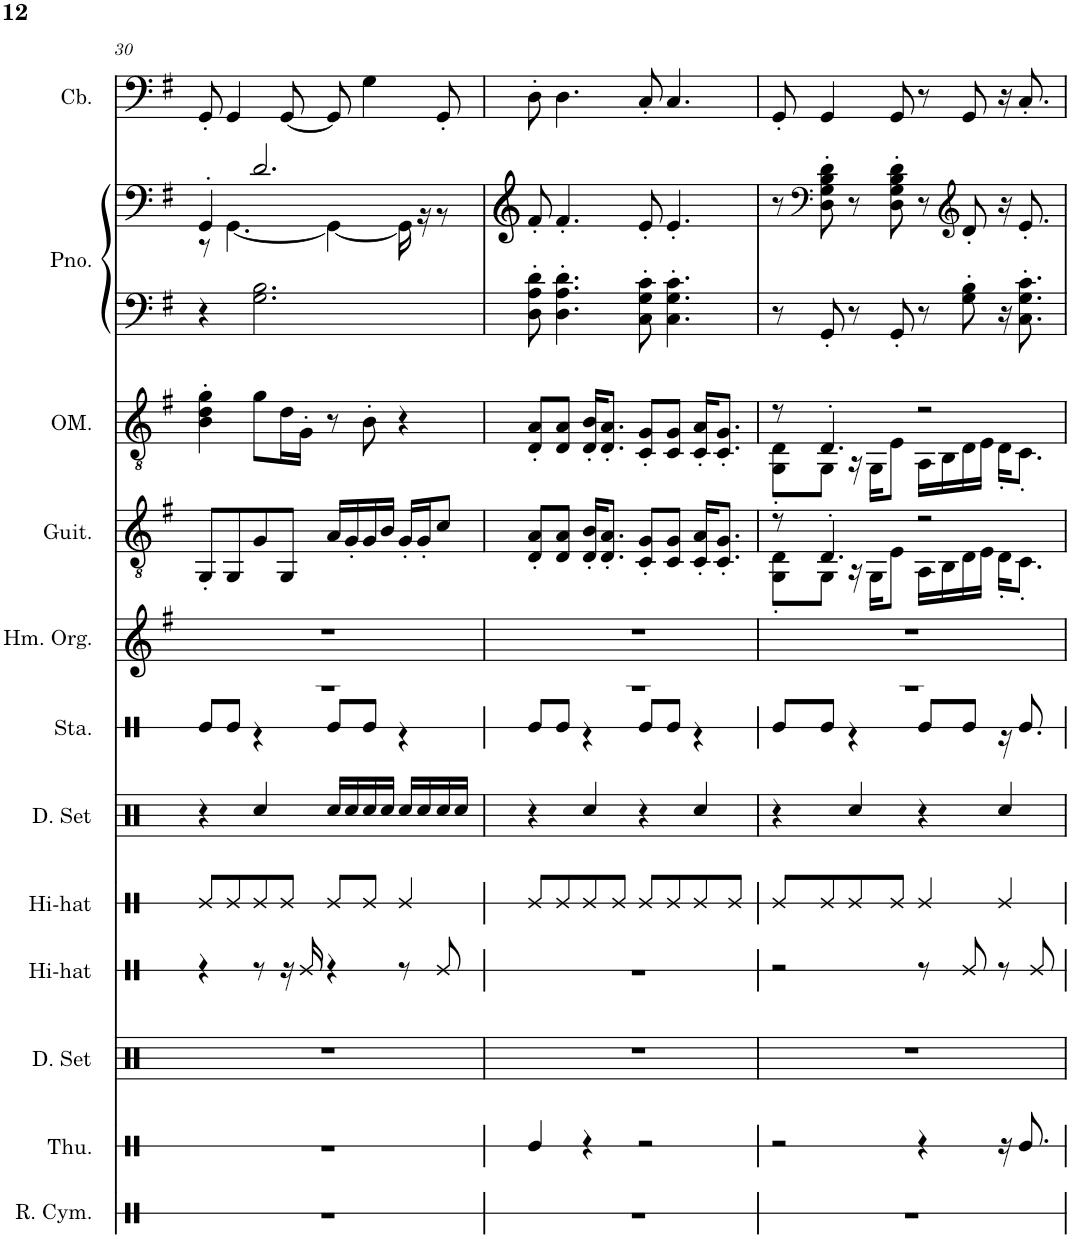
**kern	**kern	**kern	**kern	**kern	**kern	**kern	**kern	**kern	**kern	**kern	**kern	**kern
*part12	*part11	*part10	*part9	*part8	*part7	*part6	*part5	*part4	*part3	*part2	*part2	*part1
*staff13	*staff12	*staff11	*staff10	*staff9	*staff8	*staff7	*staff6	*staff5	*staff4	*staff3	*staff2	*staff1
*I"Ride Cymbal, RIDE CYMB	*I"Thundersheet, CRASH CYM	*I"Drumset, RIM SHOT	*I"Hi-hat, OPEN HIHA	*I"Hi-hat, CLOSED H.	*I"Drumset, SNARE DRU	*I"Stamp, BASS DRUM	*I"Hammond Organ, ORGAN 3	*I"Classical Guitar, NYLON GTR	*I"Octave Mandolin, STEEL GTR	*I"Piano, A.PIANO 2	*	*I"Contrabass, ACOU BASS
*I'R. Cym.	*I'Thu.	*I'D. Set	*I'Hi-hat	*I'Hi-hat	*I'D. Set	*I'Sta.	*I'Hm. Org.	*I'Guit.	*I'OM.	*I'Pno.	*	*I'Cb.
!!LO:PB:g=z
*clefX	*clefX	*clefX	*clefX	*clefX	*clefX	*clefX	*clefG2	*clefGv2	*clefGv2	*clefG2	*clefF4	*clefF4
*	*	*	*	*	*	*	*	*	*	*	*	*Trd7c12
*k[]	*k[]	*k[]	*k[]	*k[]	*k[]	*k[]	*k[f#]	*k[f#]	*k[f#]	*k[f#]	*k[f#]	*k[f#]
*M4/4	*M4/4	*M4/4	*M4/4	*M4/4	*M4/4	*M4/4	*M4/4	*M4/4	*M4/4	*M4/4	*M4/4	*M4/4
=30	=30	=30	=30	=30	=30	=30	=30	=30	=30	=30	=30	=30
*	*	*	*	*	*	*^	*	*	*	*	*^	*
1r	1r	1r	4r	8Re/L	4r	1r	8Re/L	1r	8GG'/L	4B\' 4d\' 4g\'	4r	4GG'/	8r	8GG'/
.	.	.	.	8Re/	.	.	8Re/J	.	8GG/	.	.	.	[4.GG\	4GG/
.	.	.	8r	8Re/	4Rcc/	.	4r	.	8G/	8g\L	2.G\ 2.B\	2.d/	.	.
.	.	.	16r	8Re/J	.	.	.	.	8GG/J	16d\L	.	.	.	[8GG/
.	.	.	16Re/	.	.	.	.	.	.	16G'\JJ	.	.	.	.
.	.	.	4r	8Re/L	16Rcc/LL	.	8Re/L	.	16A/LL	8r	.	.	4GG\_	8GG/]
.	.	.	.	.	16Rcc/	.	.	.	16G'/	.	.	.	.	.
.	.	.	.	8Re/J	16Rcc/	.	8Re/J	.	16G/	8B'\	.	.	.	4G\
.	.	.	.	.	16Rcc/JJ	.	.	.	16B/JJ	.	.	.	.	.
.	.	.	8r	4Re/	16Rcc/LL	.	4r	.	16G'/LL	4r	.	.	16GG\]	.
.	.	.	.	.	16Rcc/	.	.	.	16G'/J	.	.	.	16r	.
.	.	.	8Re/	.	16Rcc/	.	.	.	8c/J	.	.	.	8r	8GG'/
.	.	.	.	.	16Rcc/JJ	.	.	.	.	.	.	.	.	.
*	*	*	*	*	*	*	*	*	*	*	*	*v	*v	*
=31	=31	=31	=31	=31	=31	=31	=31	=31	=31	=31	=31	=31	=31
1r	4Re/	1r	1r	8Re/L	4r	1r	8Re/L	1r	8D/' 8A/'L	8D/' 8A/'L	8D\' 8A\' 8d\'	8f#'/	8D'\
.	.	.	.	8Re/	.	.	8Re/J	.	8D/ 8A/J	8D/ 8A/J	4.D\' 4.A\' 4.d\'	4.f#'/	4.D\
.	4r	.	.	8Re/	4Rcc/	.	4r	.	16D/' 16B/'KL	16D/' 16B/'KL	.	.	.
.	.	.	.	.	.	.	.	.	8.D/' 8.A/'J	8.D/' 8.A/'J	.	.	.
.	.	.	.	8Re/J	.	.	.	.	.	.	.	.	.
.	2r	.	.	8Re/L	4r	.	8Re/L	.	8C/' 8G/'L	8C/' 8G/'L	8C\' 8G\' 8c\'	8e'/	8C'/
.	.	.	.	8Re/	.	.	8Re/J	.	8C/ 8G/J	8C/ 8G/J	4.C\' 4.G\' 4.c\'	4.e'/	4.C/
.	.	.	.	8Re/	4Rcc/	.	4r	.	16C/' 16A/'KL	16C/' 16A/'KL	.	.	.
.	.	.	.	.	.	.	.	.	8.C/' 8.G/'J	8.C/' 8.G/'J	.	.	.
.	.	.	.	8Re/J	.	.	.	.	.	.	.	.	.
=32	=32	=32	=32	=32	=32	=32	=32	=32	=32	=32	=32	=32	=32
*	*	*	*	*	*	*	*	*	*^	*^	*	*	*
1r	2r	1r	2r	8Re/L	4r	1r	8Re/L	1r	8r	8GG\' 8D\'L	8r	8GG\' 8D\'L	8r	8r	8GG'/
*	*	*	*	*	*	*	*	*	*	*	*	*	*	*clefF4	*
.	.	.	.	8Re/	.	.	8Re/J	.	4.D'/	8GG\J	4.D'/	8GG\J	8GG'/	8D\' 8G\' 8B\' 8d\'	4GG/
.	.	.	.	8Re/	4Rcc/	.	4r	.	.	16r	.	16r	8r	8r	.
.	.	.	.	.	.	.	.	.	.	16GG\KL	.	16GG\KL	.	.	.
.	.	.	.	8Re/J	.	.	.	.	.	8E\J	.	8E\J	8GG'/	8D\' 8G\' 8B\' 8d\'	8GG/
.	4r	.	8r	4Re/	4r	.	8Re/L	.	2r	16AA\LL	2r	16AA\LL	8r	8r	8r
.	.	.	.	.	.	.	.	.	.	16BB\	.	16BB\	.	.	.
*	*	*	*	*	*	*	*	*	*	*	*	*	*	*clefG2	*
.	.	.	8Re/	.	.	.	8Re/J	.	.	16D\	.	16D\	8G\' 8B\'	8d'/	8GG/
.	.	.	.	.	.	.	.	.	.	16E\JJ	.	16E\JJ	.	.	.
.	16r	.	8r	4Re/	4Rcc/	.	16r	.	.	16D'\KL	.	16D'\KL	16r	16r	16r
.	8.Re/	.	.	.	.	.	8.Re/	.	.	8.C'\J	.	8.C'\J	8.C\' 8.G\' 8.c\'	8.e'/	8.C'/
.	.	.	8Re/	.	.	.	.	.	.	.	.	.	.	.	.
*	*	*	*	*	*	*	*	*	*v	*v	*	*	*	*	*
*	*	*	*	*	*	*v	*v	*	*	*v	*v	*	*	*
=	=	=	=	=	=	=	=	=	=	=	=	=
*-	*-	*-	*-	*-	*-	*-	*-	*-	*-	*-	*-	*-
